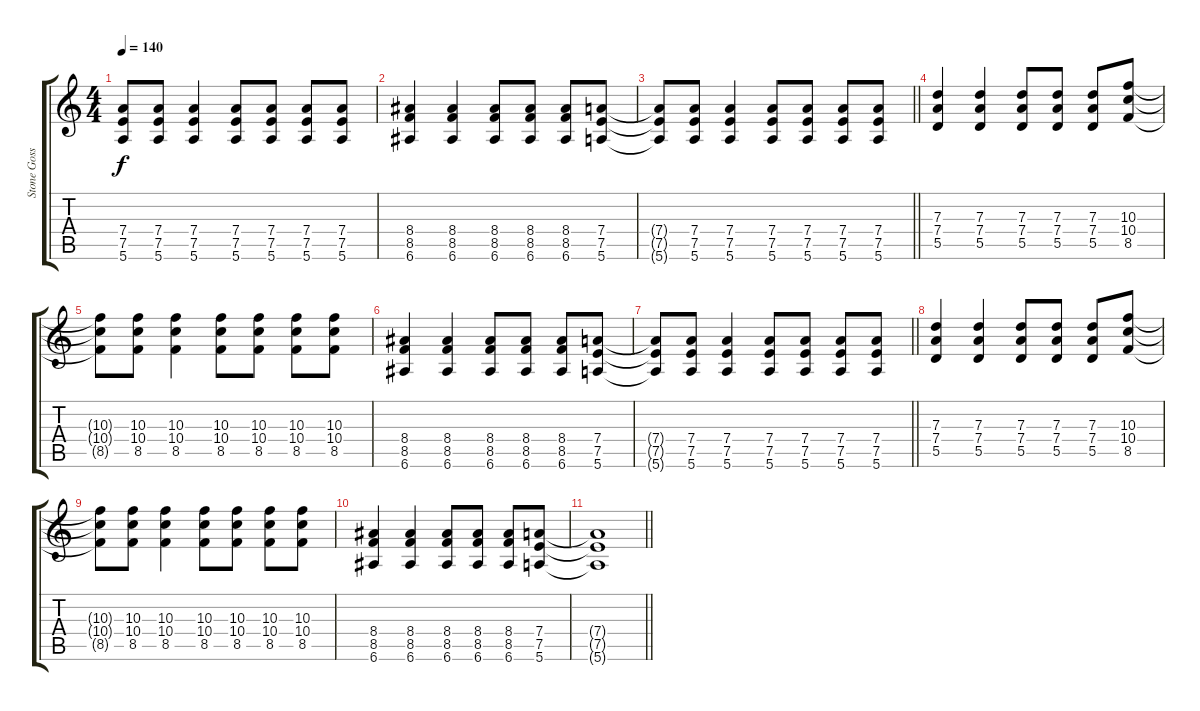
\track ("Stone Gossard" "Stone Goss") {instrument distortionguitar}
\staff {score tabs}
\tuning (E4 B3 G3 D3 A2 E2) {hide}
\ts (4 4)
\tempo 140
\clef g2
\ks c
(7.4{t} 7.5{t} 5.6{t}).8{dy f} (7.4 7.5 5.6).8 (7.4 7.5 5.6).4 (7.4 7.5 5.6).8 (7.4 7.5 5.6).8 (7.4 7.5 5.6).8 (7.4 7.5 5.6).8 |
(8.4 8.5 6.6).4 (8.4 8.5 6.6).4 (8.4 8.5 6.6).8 (8.4 8.5 6.6).8 (8.4 8.5 6.6).8 (7.4 7.5 5.6).8 |
\barLineRight lightlight
(7.4{t} 7.5{t} 5.6{t}).8 (7.4 7.5 5.6).8 (7.4 7.5 5.6).4 (7.4 7.5 5.6).8 (7.4 7.5 5.6).8 (7.4 7.5 5.6).8 (7.4 7.5 5.6).8 |
(7.3 7.4 5.5).4 (7.3 7.4 5.5).4 (7.3 7.4 5.5).8 (7.3 7.4 5.5).8 (7.3 7.4 5.5).8 (10.3 10.4 8.5).8 |
(10.3{t} 10.4{t} 8.5{t}).8 (10.3 10.4 8.5).8 (10.3 10.4 8.5).4 (10.3 10.4 8.5).8 (10.3 10.4 8.5).8 (10.3 10.4 8.5).8 (10.3 10.4 8.5).8 |
(8.4 8.5 6.6).4 (8.4 8.5 6.6).4 (8.4 8.5 6.6).8 (8.4 8.5 6.6).8 (8.4 8.5 6.6).8 (7.4 7.5 5.6).8 |
\barLineRight lightlight
(7.4{t} 7.5{t} 5.6{t}).8 (7.4 7.5 5.6).8 (7.4 7.5 5.6).4 (7.4 7.5 5.6).8 (7.4 7.5 5.6).8 (7.4 7.5 5.6).8 (7.4 7.5 5.6).8 |
(7.3 7.4 5.5).4 (7.3 7.4 5.5).4 (7.3 7.4 5.5).8 (7.3 7.4 5.5).8 (7.3 7.4 5.5).8 (10.3 10.4 8.5).8 |
(10.3{t} 10.4{t} 8.5{t}).8 (10.3 10.4 8.5).8 (10.3 10.4 8.5).4 (10.3 10.4 8.5).8 (10.3 10.4 8.5).8 (10.3 10.4 8.5).8 (10.3 10.4 8.5).8 |
(8.4 8.5 6.6).4 (8.4 8.5 6.6).4 (8.4 8.5 6.6).8 (8.4 8.5 6.6).8 (8.4 8.5 6.6).8 (7.4 7.5 5.6).8 |
\barLineRight lightlight
(7.4{t} 7.5{t} 5.6{t}).1
